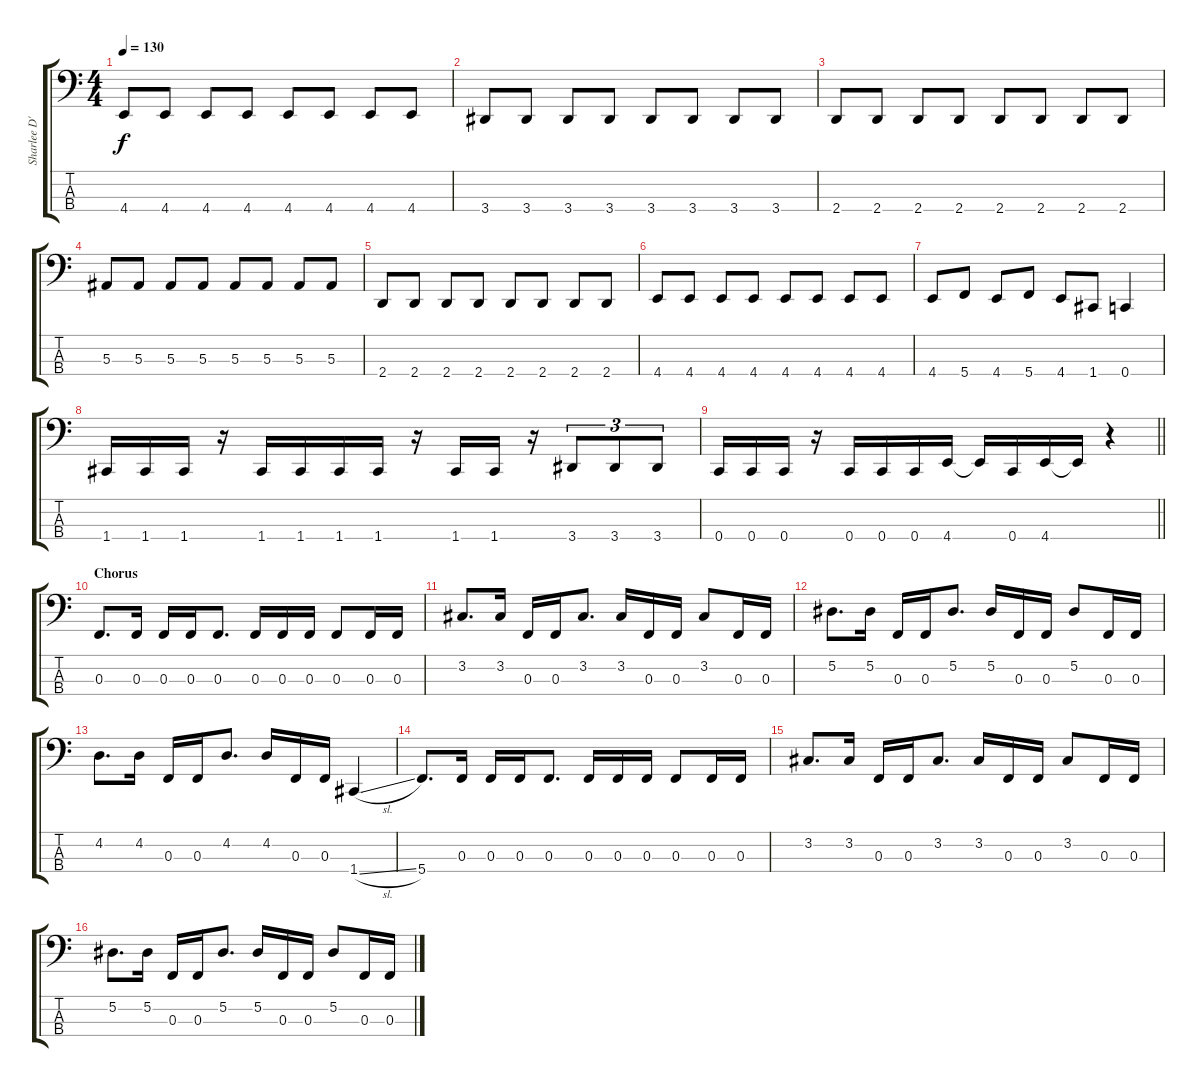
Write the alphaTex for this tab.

\track ("Sharlee D'Angelo" "Sharlee D'") {instrument electricbasspick}
\staff {score tabs}
\tuning (Eb2 Bb1 F1 C1) {hide}
\ts (4 4)
\tempo 130
\clef f4
\ks c
4.4.8{dy f} 4.4.8 4.4.8 4.4.8 4.4.8 4.4.8 4.4.8 4.4.8 |
3.4.8 3.4.8 3.4.8 3.4.8 3.4.8 3.4.8 3.4.8 3.4.8 |
2.4.8 2.4.8 2.4.8 2.4.8 2.4.8 2.4.8 2.4.8 2.4.8 |
5.3.8 5.3.8 5.3.8 5.3.8 5.3.8 5.3.8 5.3.8 5.3.8 |
2.4.8 2.4.8 2.4.8 2.4.8 2.4.8 2.4.8 2.4.8 2.4.8 |
4.4.8 4.4.8 4.4.8 4.4.8 4.4.8 4.4.8 4.4.8 4.4.8 |
4.4.8 5.4.8 4.4.8 5.4.8 4.4.8 1.4.8 0.4.4 |
1.4.16 1.4.16 1.4.16 r.16 1.4.16 1.4.16 1.4.16 1.4.16 r.16 1.4.16 1.4.16 r.16 3.4.8{tu (3 2)} 3.4.8{tu (3 2)} 3.4.8{tu (3 2)} |
\barLineRight lightlight
0.4.16 0.4.16 0.4.16 r.16 0.4.16 0.4.16 0.4.16 4.4.16 4.4{t}.16 0.4.16 4.4.16 4.4{t}.16 r.4 |
\section ("" "Chorus")
0.3.8{d} 0.3.16 0.3.16 0.3.16 0.3.8{d} 0.3.16 0.3.16 0.3.16 0.3.8 0.3.16 0.3.16 |
3.2.8{d} 3.2.16 0.3.16 0.3.16 3.2.8{d} 3.2.16 0.3.16 0.3.16 3.2.8 0.3.16 0.3.16 |
5.2.8{d} 5.2.16 0.3.16 0.3.16 5.2.8{d} 5.2.16 0.3.16 0.3.16 5.2.8 0.3.16 0.3.16 |
4.2.8{d} 4.2.16 0.3.16 0.3.16 4.2.8{d} 4.2.16 0.3.16 0.3.16 1.4{sl}.4 |
5.4.8{d} 0.3.16 0.3.16 0.3.16 0.3.8{d} 0.3.16 0.3.16 0.3.16 0.3.8 0.3.16 0.3.16 |
3.2.8{d} 3.2.16 0.3.16 0.3.16 3.2.8{d} 3.2.16 0.3.16 0.3.16 3.2.8 0.3.16 0.3.16 |
5.2.8{d} 5.2.16 0.3.16 0.3.16 5.2.8{d} 5.2.16 0.3.16 0.3.16 5.2.8 0.3.16 0.3.16
